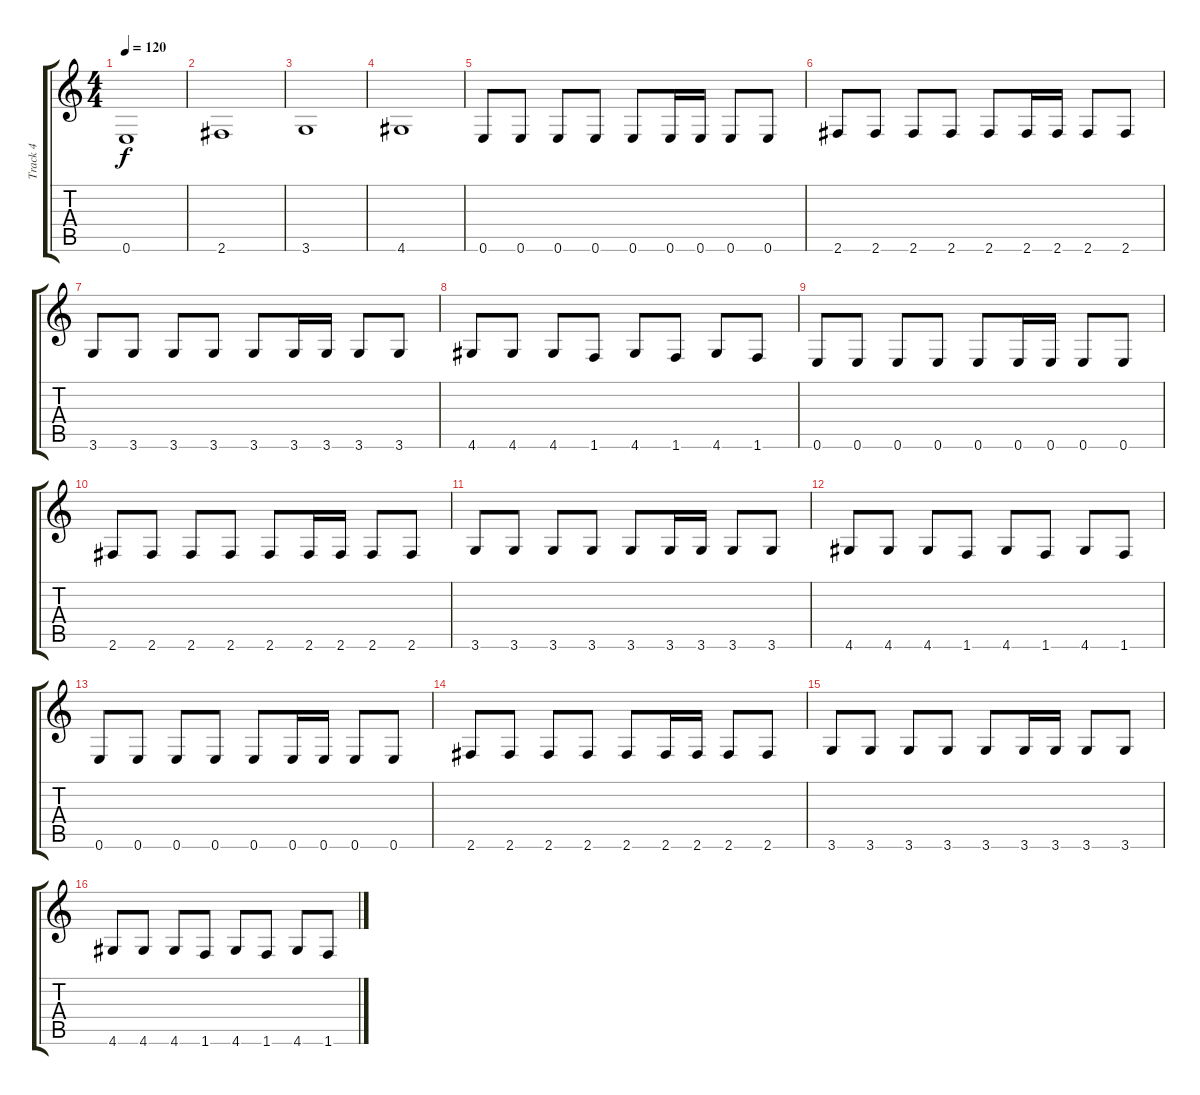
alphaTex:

\track ("Track 4" "Track 4") {instrument distortionguitar}
\staff {score tabs}
\tuning (E4 B3 G3 D3 A2 E2) {hide}
\ts (4 4)
\tempo 120
\clef g2
\ks c
0.6.1{dy f} |
2.6.1 |
3.6.1 |
4.6.1 |
0.6.8 0.6.8 0.6.8 0.6.8 0.6.8 0.6.16 0.6.16 0.6.8 0.6.8 |
2.6.8 2.6.8 2.6.8 2.6.8 2.6.8 2.6.16 2.6.16 2.6.8 2.6.8 |
3.6.8 3.6.8 3.6.8 3.6.8 3.6.8 3.6.16 3.6.16 3.6.8 3.6.8 |
4.6.8 4.6.8 4.6.8 1.6.8 4.6.8 1.6.8 4.6.8 1.6.8 |
0.6.8 0.6.8 0.6.8 0.6.8 0.6.8 0.6.16 0.6.16 0.6.8 0.6.8 |
2.6.8 2.6.8 2.6.8 2.6.8 2.6.8 2.6.16 2.6.16 2.6.8 2.6.8 |
3.6.8 3.6.8 3.6.8 3.6.8 3.6.8 3.6.16 3.6.16 3.6.8 3.6.8 |
4.6.8 4.6.8 4.6.8 1.6.8 4.6.8 1.6.8 4.6.8 1.6.8 |
0.6.8 0.6.8 0.6.8 0.6.8 0.6.8 0.6.16 0.6.16 0.6.8 0.6.8 |
2.6.8 2.6.8 2.6.8 2.6.8 2.6.8 2.6.16 2.6.16 2.6.8 2.6.8 |
3.6.8 3.6.8 3.6.8 3.6.8 3.6.8 3.6.16 3.6.16 3.6.8 3.6.8 |
4.6.8 4.6.8 4.6.8 1.6.8 4.6.8 1.6.8 4.6.8 1.6.8
